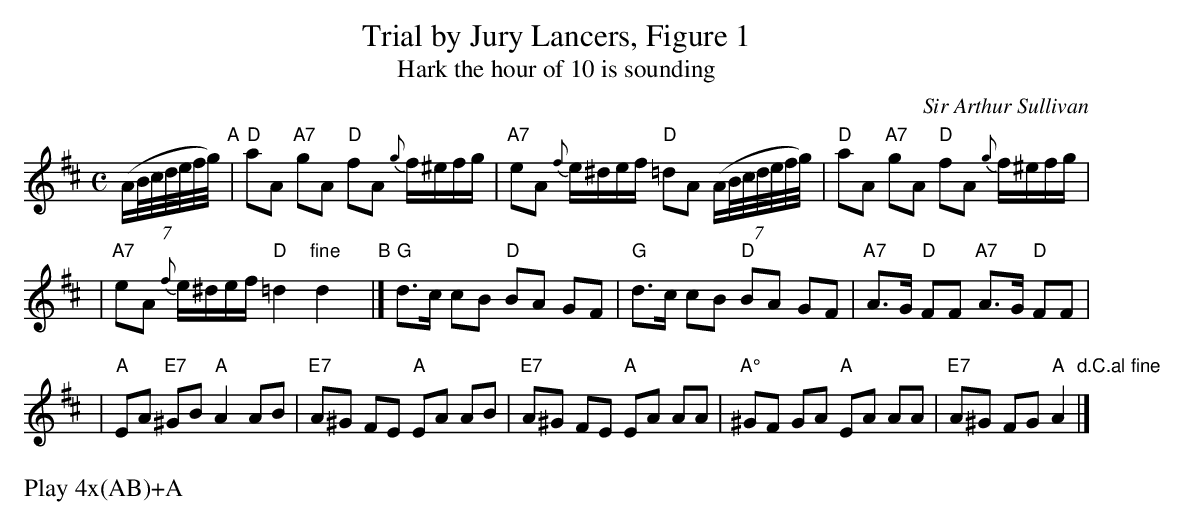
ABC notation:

X:1
T: Trial by Jury Lancers, Figure 1
T: Hark the hour of 10 is sounding
C: Sir Arthur Sullivan
M: C
L: 1/16
K: D
((7:4AB/c/d/e/f/g/) "A"\
|  "D"a2A2 "A7"g2A2 "D"f2A2 {g}f^efg \
| "A7"e2A2 {f}e^def "D"=d2A2 ((7:4AB/c/d/e/f/g/) \
|  "D"a2A2 "A7"g2A2 "D"f2A2 {g}f^efg |
| "A7"e2A2 {f}e^def "D"=d4 "fine"d4 y\
"B"\
|]  "G"d3c     c2B2 "D"B2A2    G2F2 \
|   "G"d3c     c2B2 "D"B2A2    G2F2 \
|  "A7"A3G  "D"F2F2 "A7"A3G "D"F2F2 |
|  "A"E2A2 "E7"^G2B2 "A"A4   A2B2 \
|"E7"A2^G2 F2E2 "A"E2A2 A2B2 \
|"E7"A2^G2 F2E2 "A"E2A2 A2A2 \
|"A°"^G2F2 G2A2 "A"E2A2 A2A2 \
|  "E7"A2^G2 F2G2 "A"A4 "d.C.al fine"|]
